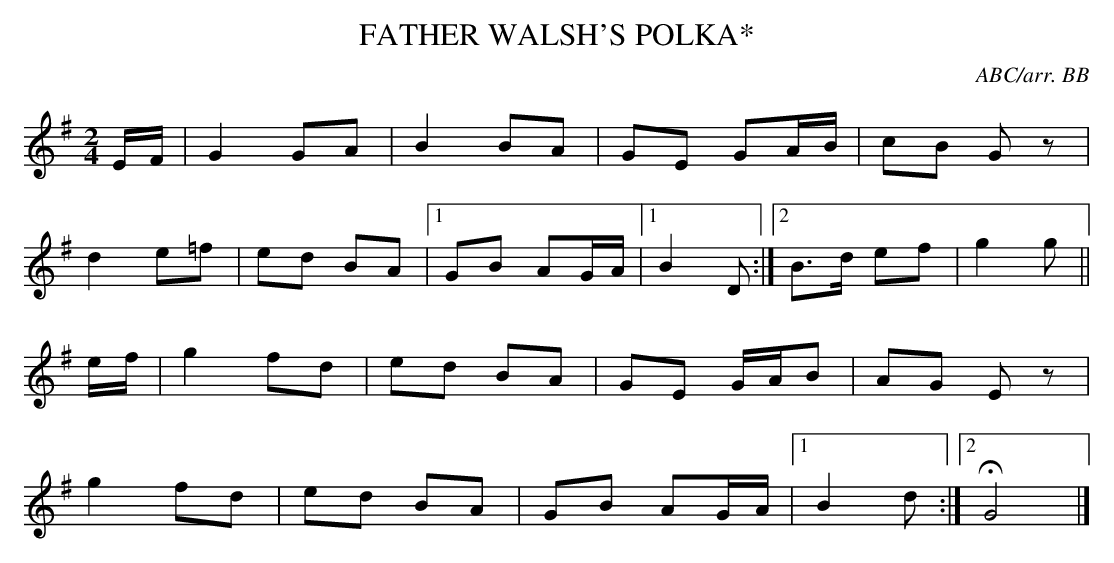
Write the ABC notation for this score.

X:1
T:FATHER WALSH'S POLKA*
C:ABC/arr. BB
M:2/4
L:1/8
K:G % source key F
E/F/|G2 GA|B2 BA|GE GA/B/|cB Gz|
d2 e=f|ed BA|1 GB AG/A/|1 B2 D :|2 B>d ef |g2 g||
e/f/|g2 fd|ed BA|GE G/A/B|AG Ez|
g2 fd|ed BA|GB AG/A/|1 B2 d :|2 HG4|]
